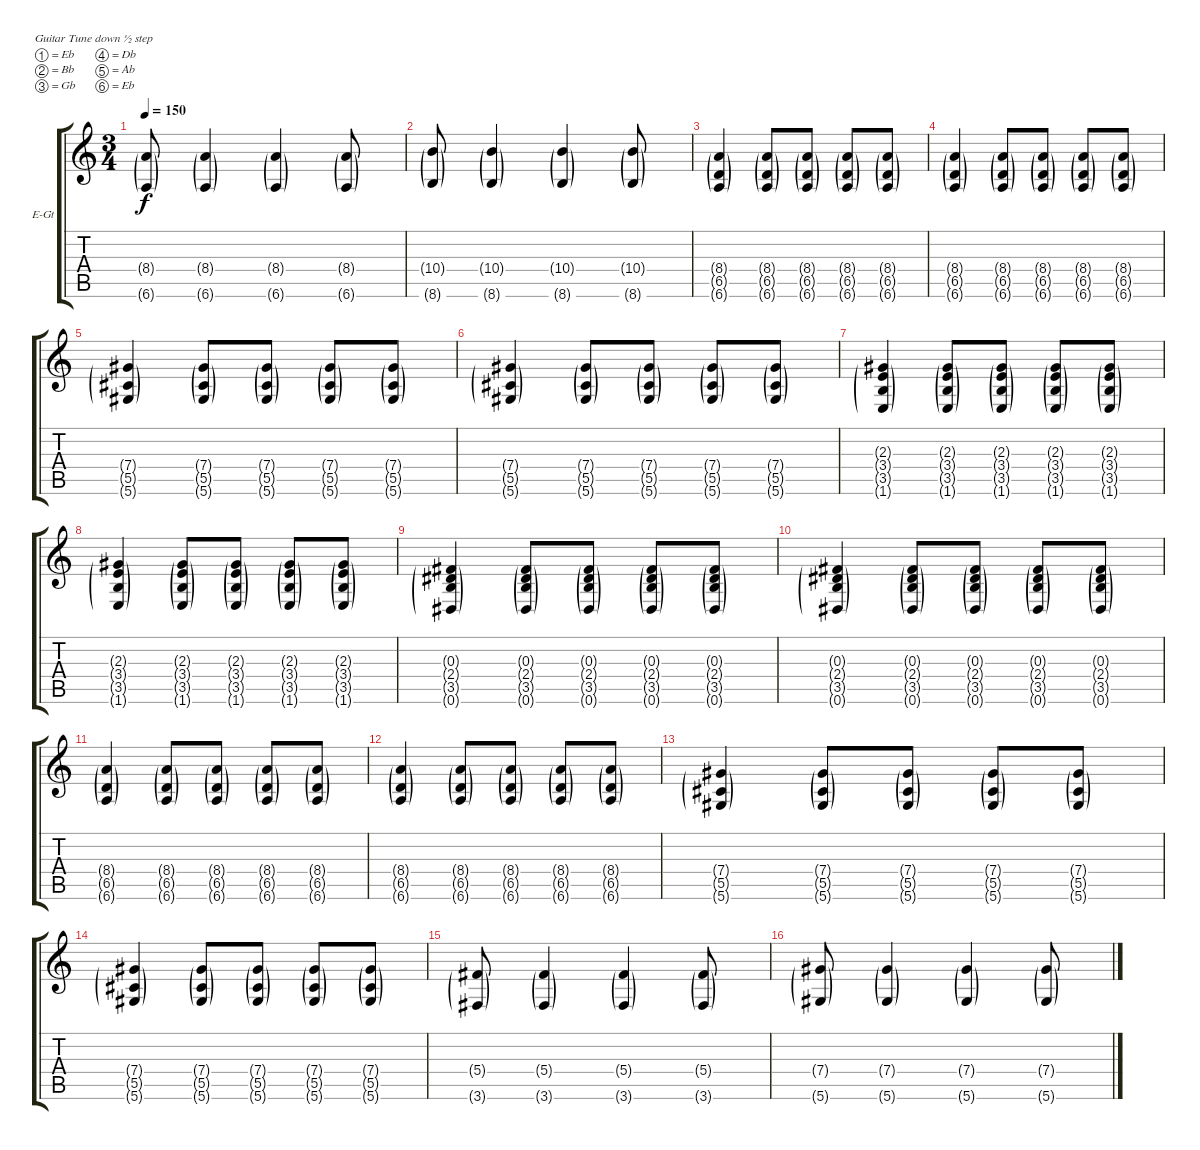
\defaultSystemsLayout 4
\bracketExtendMode groupsimilarinstruments
\firstSystemTrackNameOrientation horizontal
\otherSystemsTrackNameOrientation horizontal
\track ("Myles distorition" "E-Gt") {mute instrument distortionguitar}
\staff {score tabs}
\tuning (Eb4 Bb3 Gb3 Db3 Ab2 Eb2)
\ts (3 4)
\tempo 150
\clef g2
\scale
0.333333
\ks c
(6.6{g} 8.4{g}).8{dy f} (6.6{g} 8.4{g}).4 (6.6{g} 8.4{g}).4 (6.6{g} 8.4{g}).8 |
\scale
0.333333 (8.6{g} 10.4{g}).8 (8.6{g} 10.4{g}).4 (8.6{g} 10.4{g}).4 (8.6{g} 10.4{g}).8 |
\scale
0.333333 (6.6{g} 6.5{g} 8.4{g}).4 (6.6{g} 6.5{g} 8.4{g}).8 (6.6{g} 6.5{g} 8.4{g}).8 (6.6{g} 6.5{g} 8.4{g}).8 (6.6{g} 6.5{g} 8.4{g}).8 |
\scale
0.333333 (6.6{g} 6.5{g} 8.4{g}).4 (6.6{g} 6.5{g} 8.4{g}).8 (6.6{g} 6.5{g} 8.4{g}).8 (6.6{g} 6.5{g} 8.4{g}).8 (6.6{g} 6.5{g} 8.4{g}).8 |
\scale
0.333333 (5.6{g} 5.5{g} 7.4{g}).4 (5.6{g} 5.5{g} 7.4{g}).8 (5.6{g} 5.5{g} 7.4{g}).8 (5.6{g} 5.5{g} 7.4{g}).8 (5.6{g} 5.5{g} 7.4{g}).8 |
\scale
0.333333 (5.6{g} 5.5{g} 7.4{g}).4 (5.6{g} 5.5{g} 7.4{g}).8 (5.6{g} 5.5{g} 7.4{g}).8 (5.6{g} 5.5{g} 7.4{g}).8 (5.6{g} 5.5{g} 7.4{g}).8 |
\scale
0.333333 (1.6{g} 3.5{g} 3.4{g} 2.3{g}).4 (1.6{g} 3.5{g} 3.4{g} 2.3{g}).8 (1.6{g} 3.5{g} 3.4{g} 2.3{g}).8 (1.6{g} 3.5{g} 3.4{g} 2.3{g}).8 (1.6{g} 3.5{g} 3.4{g} 2.3{g}).8 |
\scale
0.333333 (1.6{g} 3.5{g} 3.4{g} 2.3{g}).4 (1.6{g} 3.5{g} 3.4{g} 2.3{g}).8 (1.6{g} 3.5{g} 3.4{g} 2.3{g}).8 (1.6{g} 3.5{g} 3.4{g} 2.3{g}).8 (1.6{g} 3.5{g} 3.4{g} 2.3{g}).8 |
\scale
0.333333 (0.6{g} 3.5{g} 2.4{g} 0.3{g}).4 (0.6{g} 3.5{g} 2.4{g} 0.3{g}).8 (0.6{g} 3.5{g} 2.4{g} 0.3{g}).8 (0.6{g} 3.5{g} 2.4{g} 0.3{g}).8 (0.6{g} 3.5{g} 2.4{g} 0.3{g}).8 |
\scale
0.333333 (0.6{g} 3.5{g} 2.4{g} 0.3{g}).4 (0.6{g} 3.5{g} 2.4{g} 0.3{g}).8 (0.6{g} 3.5{g} 2.4{g} 0.3{g}).8 (0.6{g} 3.5{g} 2.4{g} 0.3{g}).8 (0.6{g} 3.5{g} 2.4{g} 0.3{g}).8 |
\scale
0.333333 (6.6{g} 6.5{g} 8.4{g}).4 (6.6{g} 6.5{g} 8.4{g}).8 (6.6{g} 6.5{g} 8.4{g}).8 (6.6{g} 6.5{g} 8.4{g}).8 (6.6{g} 6.5{g} 8.4{g}).8 |
\scale
0.333333 (6.6{g} 6.5{g} 8.4{g}).4 (6.6{g} 6.5{g} 8.4{g}).8 (6.6{g} 6.5{g} 8.4{g}).8 (6.6{g} 6.5{g} 8.4{g}).8 (6.6{g} 6.5{g} 8.4{g}).8 |
\scale
0.333333 (5.6{g} 5.5{g} 7.4{g}).4 (5.6{g} 5.5{g} 7.4{g}).8 (5.6{g} 5.5{g} 7.4{g}).8 (5.6{g} 5.5{g} 7.4{g}).8 (5.6{g} 5.5{g} 7.4{g}).8 |
\scale
0.333333 (5.6{g} 5.5{g} 7.4{g}).4 (5.6{g} 5.5{g} 7.4{g}).8 (5.6{g} 5.5{g} 7.4{g}).8 (5.6{g} 5.5{g} 7.4{g}).8 (5.6{g} 5.5{g} 7.4{g}).8 |
\scale
0.333333 (3.6{g} 5.4{g}).8 (3.6{g} 5.4{g}).4 (3.6{g} 5.4{g}).4 (3.6{g} 5.4{g}).8 |
\scale
0.333333 (5.6{g} 7.4{g}).8 (5.6{g} 7.4{g}).4 (5.6{g} 7.4{g}).4 (5.6{g} 7.4{g}).8
